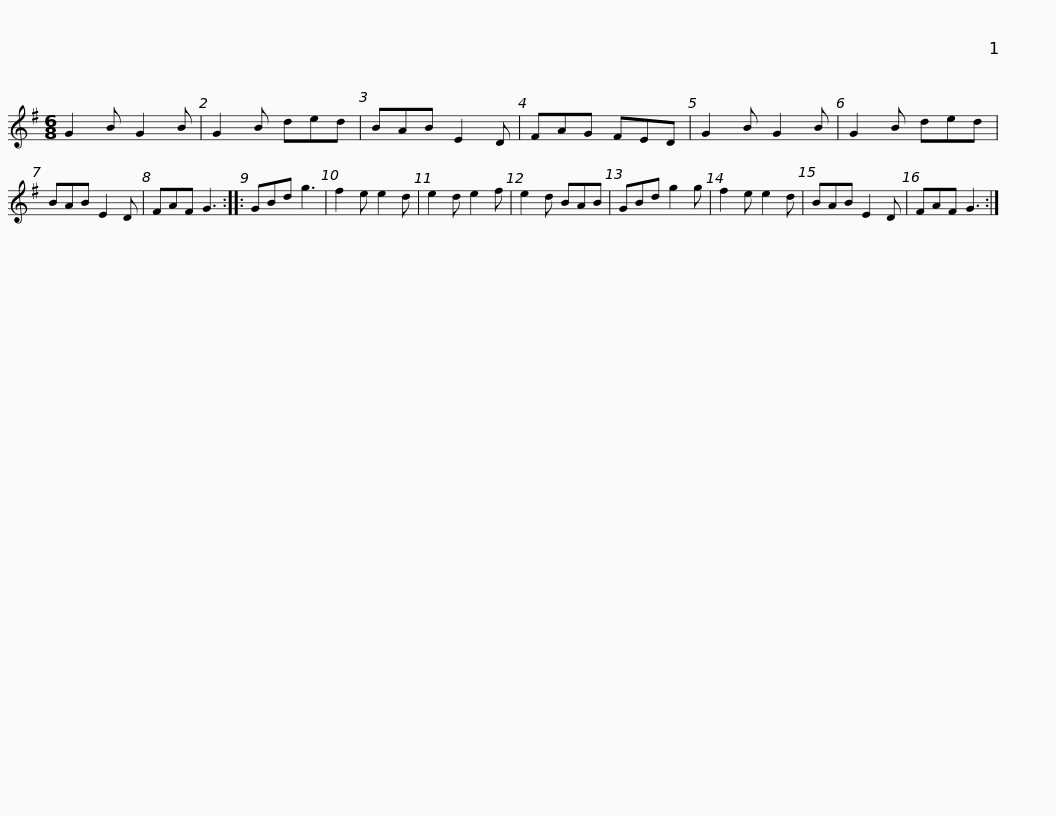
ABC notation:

X:1
L:1/8
M:6/8
I:linebreak $
K:G
V:1 treble
V:1
 G2 B G2 B | G2 B ded | BAB E2 D | FAG FED | G2 B G2 B | %5
 G2 B ded | BAB E2 D | FAF G3 ::$ GBd g3 | f2 e e2 d | %10
 e2 d e2 f | e2 d BAB | GBd g2 g | f2 e e2 d | BAB E2 D | %15
 FAF G3 :| %16
